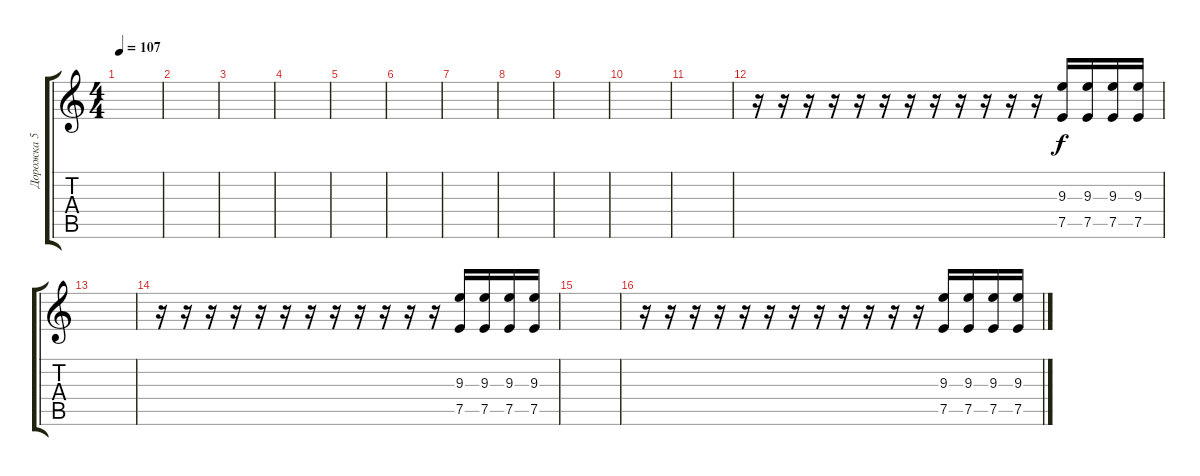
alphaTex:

\track ("Дорожка 5" "Дорожка 5") {instrument electricguitarclean}
\staff {score tabs}
\tuning (E4 B3 G3 D3 A2 E2) {hide}
\ts (4 4)
\tempo 107
\clef g2
\ks c
|
|
|
|
|
|
|
|
|
|
|
r.16 r.16 r.16 r.16 r.16 r.16 r.16 r.16 r.16 r.16 r.16 r.16 (9.3 7.5).16 (9.3 7.5).16 (9.3 7.5).16 (9.3 7.5).16 |
|
r.16 r.16 r.16 r.16 r.16 r.16 r.16 r.16 r.16 r.16 r.16 r.16 (9.3 7.5).16 (9.3 7.5).16 (9.3 7.5).16 (9.3 7.5).16 |
|
r.16 r.16 r.16 r.16 r.16 r.16 r.16 r.16 r.16 r.16 r.16 r.16 (9.3 7.5).16 (9.3 7.5).16 (9.3 7.5).16 (9.3 7.5).16
